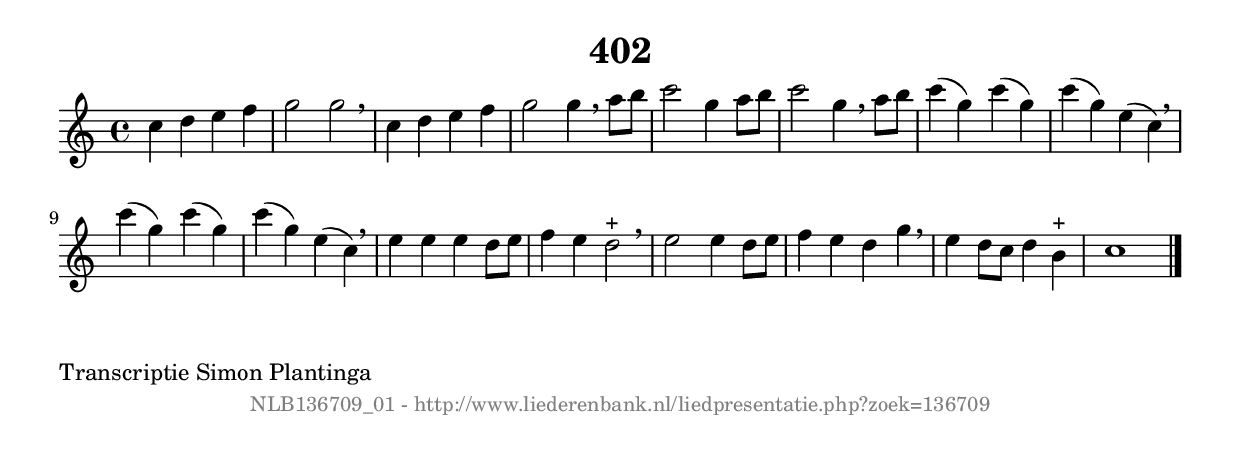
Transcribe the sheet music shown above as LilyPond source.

%
% produced by wce2krn 1.64 (7 June 2014)
%
\version"2.16"
#(append! paper-alist '(("long" . (cons (* 210 mm) (* 2000 mm)))))
#(set-default-paper-size "long")
sb = {\breathe}
mBreak = {\breathe }
bBreak = {\breathe }
x = {\once\override NoteHead #'style = #'cross }
gl=\glissando
itime={\override Staff.TimeSignature #'stencil = ##f }
ficta = {\once\set suggestAccidentals = ##t}
fine = {\once\override Score.RehearsalMark #'self-alignment-X = #1 \mark \markup {\italic{Fine}}}
dc = {\once\override Score.RehearsalMark #'self-alignment-X = #1 \mark \markup {\italic{D.C.}}}
dcf = {\once\override Score.RehearsalMark #'self-alignment-X = #1 \mark \markup {\italic{D.C. al Fine}}}
dcc = {\once\override Score.RehearsalMark #'self-alignment-X = #1 \mark \markup {\italic{D.C. al Coda}}}
ds = {\once\override Score.RehearsalMark #'self-alignment-X = #1 \mark \markup {\italic{D.S.}}}
dsf = {\once\override Score.RehearsalMark #'self-alignment-X = #1 \mark \markup {\italic{D.S. al Fine}}}
dsc = {\once\override Score.RehearsalMark #'self-alignment-X = #1 \mark \markup {\italic{D.S. al Coda}}}
pv = {\set Score.repeatCommands = #'((volta "1"))}
sv = {\set Score.repeatCommands = #'((volta "2"))}
tv = {\set Score.repeatCommands = #'((volta "3"))}
qv = {\set Score.repeatCommands = #'((volta "4"))}
xv = {\set Score.repeatCommands = #'((volta #f))}
\header{ tagline = ""
title = "402"
}
\score {{
\key c \major
\relative g'
{
\set melismaBusyProperties = #'()
\time 4/4
\tempo 4=120
\override Score.MetronomeMark #'transparent = ##t
\override Score.RehearsalMark #'break-visibility = #(vector #t #t #f)
c4 d4 e4 f4 | g2 g2 \sb | c,4 d4 e4 f4 | g2 g4 \sb a8 b8 | c2 g4 a8 b8 | c2 g4 \sb a8 b8 | c4( g4) c4( g4) | c4( g4) e4( c4) | \mBreak \bar "|"
c'4( g4) c4( g4) | c4( g4) e4( c4) \sb | e4 e4 e4 d8 e8 | f4 e4 d2^"+" \sb | e2 e4 d8 e8 | f4 e4 d4 g4 \sb | e4 d8 c8 d4 b4^"+" | c1 \bar "|."
 }}
 \midi { }
 \layout {
            indent = 0.0\cm
}
}
\markup { \wordwrap-string #" 
Transcriptie Simon Plantinga
"}
\markup { \vspace #0 } \markup { \with-color #grey \fill-line { \center-column { \smaller "NLB136709_01 - http://www.liederenbank.nl/liedpresentatie.php?zoek=136709" } } }
